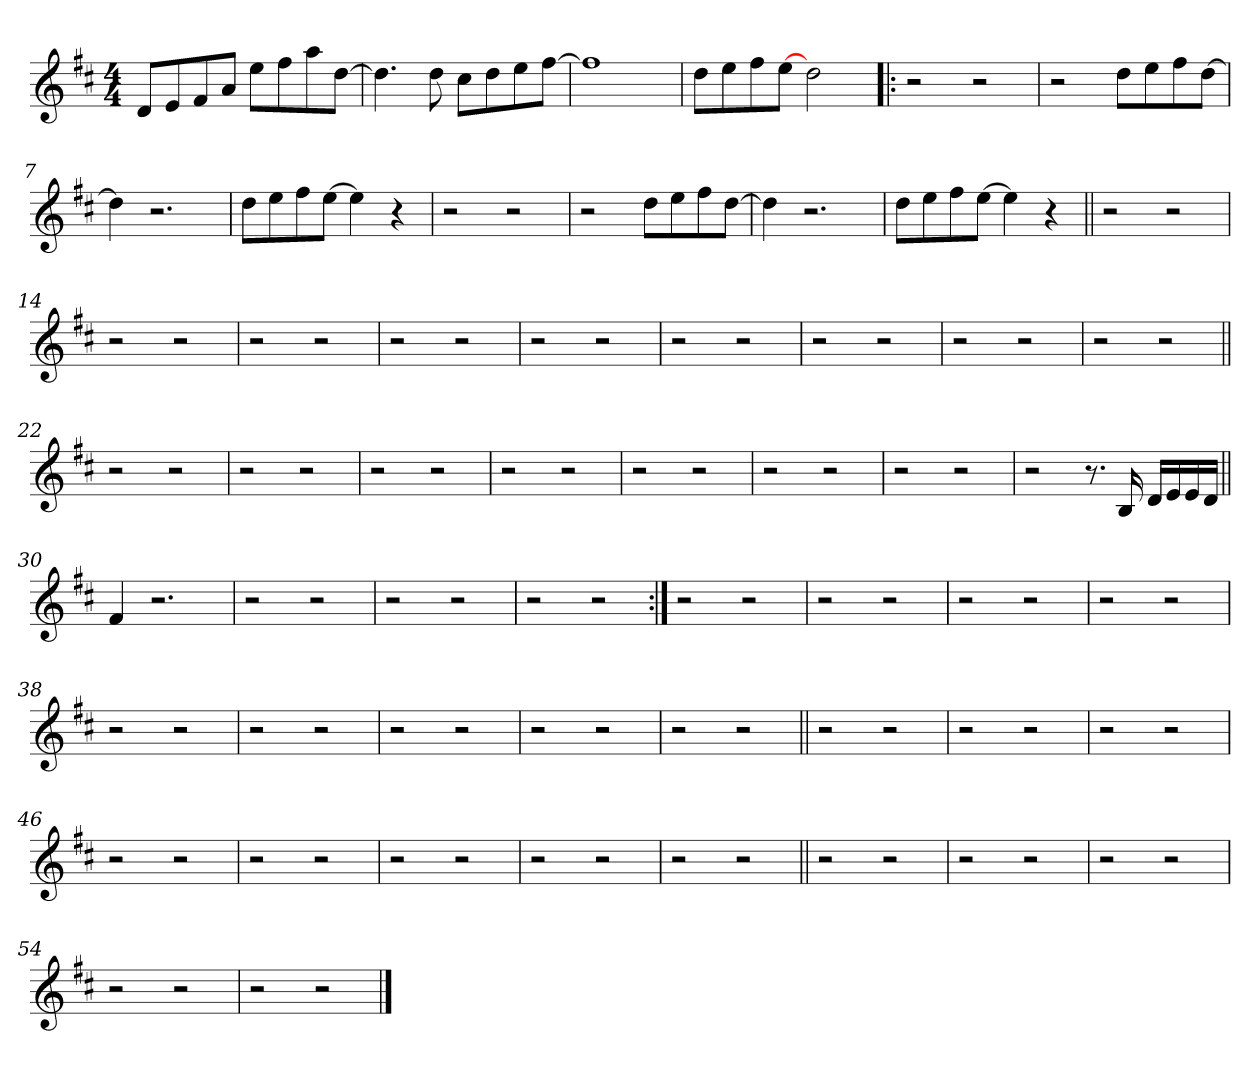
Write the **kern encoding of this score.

**kern
*part1
*staff1
!!LO:PB:g=z
*clefG2
*k[f#c#]
*D:
*M4/4
*MM67
=1
8di/L
8ei/
8f#i/
8ai/J
8eei\L
8ff#i\
8aai\
[>8ddi\J
=2
4.ddi\]
8ddi\
8cc#i\L
8ddi\
8eei\
[>8ff#i\J
=3
1ff#i]
=4
8ddi\L
8eei\
8ff#i\
[>8eei\J
2ddi\
=5!|:
2r
2r
!!LO:LB:g=z
=6
2r
8ddi\L
8eei\
8ff#i\
[>8ddi\J
=7
4ddi\]
2.r
=8
8ddi\L
8eei\
8ff#i\
[>8eei\J
4eei\]
4r
=9
2r
2r
=10
2r
8ddi\L
8eei\
8ff#i\
[>8ddi\J
=11
4ddi\]
2.r
!!LO:LB:g=z
=12
8ddi\L
8eei\
8ff#i\
[>8eei\J
4eei\]
4r
=13||
2r
2r
=14
2r
2r
=15
2r
2r
=16
2r
2r
=17
2r
2r
=18
2r
2r
!!LO:LB:g=z
=19
2r
2r
=20
2r
2r
=21
2r
2r
=22||
2r
2r
=23
2r
2r
=24
2r
2r
=25
2r
2r
!!LO:LB:g=z
=26
2r
2r
=27
2r
2r
=28
2r
2r
=29
2r
8.r
16Bi/
16di/LL
16ei/
16ei/
16di/JJ
=30||
4f#i/
2.r
=31
2r
2r
=32
2r
2r
!!LO:LB:g=z
=33
2r
2r
=34:|!
2r
2r
=35
2r
2r
=36
2r
2r
=37
2r
2r
=38
2r
2r
=39
2r
2r
!!LO:LB:g=z
=40
2r
2r
=41
2r
2r
=42
2r
2r
=43||
2r
2r
!!LO:LB:g=z
=44
2r
2r
=45
2r
2r
=46
2r
2r
=47
2r
2r
=48
2r
2r
!!LO:LB:g=z
=49
2r
2r
=50
2r
2r
=51||
2r
2r
=52
2r
2r
=53
2r
2r
=54
2r
2r
=55
2r
2r
==
*-
